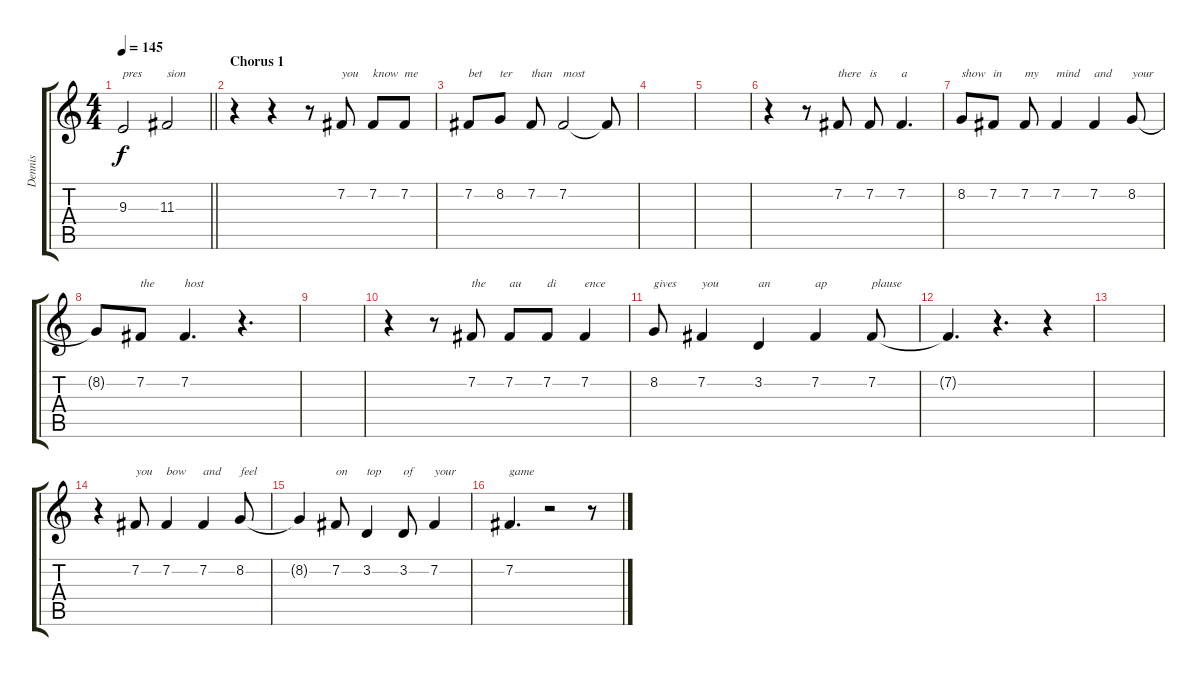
\track ("Dennis" "Dennis") {instrument tenorsax}
\staff {score tabs}
\tuning (E4 B3 G3 D3 A2 E2) {hide}
\ts (4 4)
\tempo 145
\clef g2
\barLineRight lightlight
\ks c
9.3.2{txt "pres" dy f} 11.3.2{txt "sion"} |
\section ("" "Chorus 1")
r.4 r.4 r.8 7.2.8{txt "you"} 7.2.8{txt "know"} 7.2.8{txt "me"} |
7.2.8{txt "bet"} 8.2.8{txt "ter"} 7.2.8{txt "than"} 7.2.2{txt "most"} 7.2{t}.8 |
|
|
r.4 r.8 7.2.8{txt "there"} 7.2.8{txt "is"} 7.2.4{d txt "a"} |
8.2.8{txt "show"} 7.2.8{txt "in"} 7.2.8{txt "my"} 7.2.4{txt "mind"} 7.2.4{txt "and"} 8.2.8{txt "your"} |
8.2{t}.8 7.2.8{txt "the"} 7.2.4{d txt "host"} r.4{d} |
|
r.4 r.8 7.2.8{txt "the"} 7.2.8{txt "au"} 7.2.8{txt "di"} 7.2.4{txt "ence"} |
8.2.8{txt "gives"} 7.2.4{txt "you"} 3.2.4{txt "an"} 7.2.4{txt "ap"} 7.2.8{txt "plause"} |
7.2{t}.4{d} r.4{d} r.4 |
|
r.4 7.2.8{txt "you"} 7.2.4{txt "bow"} 7.2.4{txt "and"} 8.2.8{txt "feel"} |
8.2{t}.4 7.2.8{txt "on"} 3.2.4{txt "top"} 3.2.8{txt "of"} 7.2.4{txt "your"} |
7.2.4{d txt "game"} r.2 r.8
